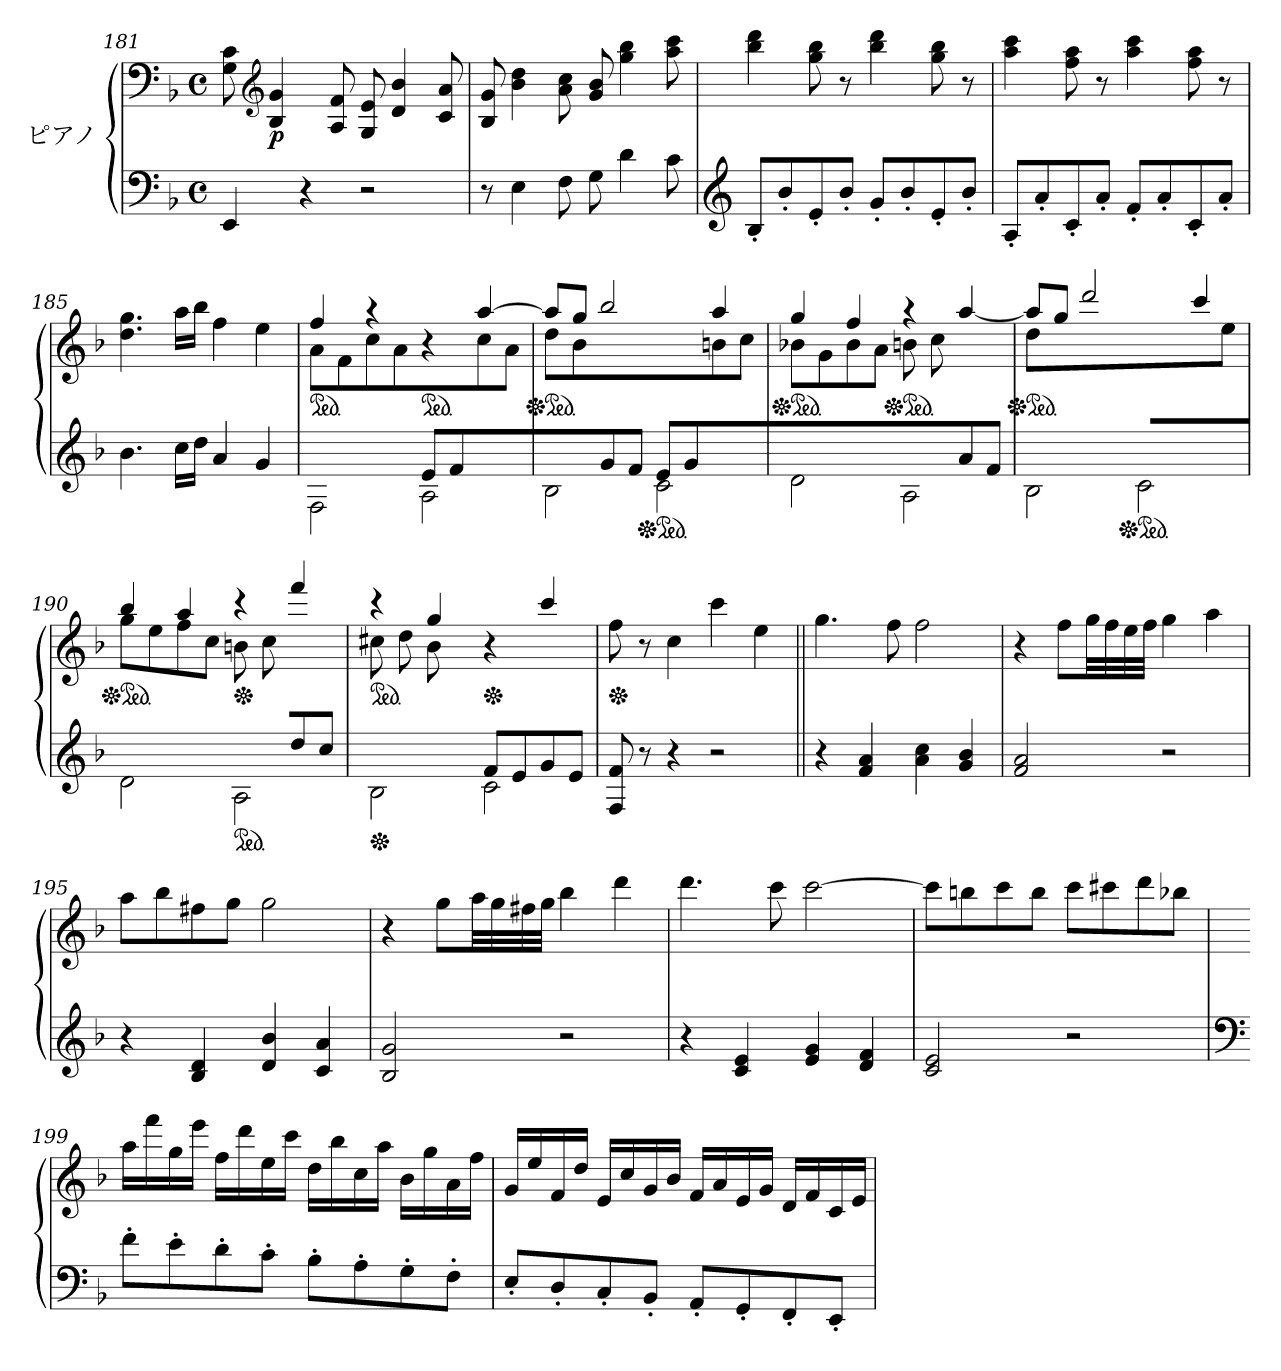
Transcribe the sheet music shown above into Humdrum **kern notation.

**kern	**kern	**dynam
*part1	*part1	*part1
*staff2	*staff1	*staff1/2
*I"ピアノ	*	*
*clefF4	*clefF4	*
*k[b-]	*k[b-]	*
*M4/4	*M4/4	*
*met(c)	*met(c)	*
=181	=181	=181
4EE/	8G\ 8c\	.
*	*clefG2	*
!	!	!LO:DY:b
.	4B-/ 4g/	p
4r	.	.
.	8A/ 8f/	.
2r	8G/ 8e/	.
.	4d/ 4b-/	.
.	8c/ 8a/	.
=182	=182	=182
8r	8B-/ 8g/	.
4E\	4b-\ 4dd\	.
8F\	8a\ 8cc\	.
8G\	8g/ 8b-/	.
4d\	4gg\ 4bb-\	.
8c\	8aa\ 8ccc\	.
=183	=183	=183
*clefG2	*	*
8B-'/L	4bb-\ 4ddd\	.
8b-'/	.	.
8e'/	8gg\ 8bb-\	.
8b-'/J	8r	.
8g'/L	4bb-\ 4ddd\	.
8b-'/	.	.
8e'/	8gg\ 8bb-\	.
8b-'/J	8r	.
=184	=184	=184
8A'/L	4aa\ 4ccc\	.
8a'/	.	.
8c'/	8ff\ 8aa\	.
8a'/J	8r	.
8f'/L	4aa\ 4ccc\	.
8a'/	.	.
8c'/	8ff\ 8aa\	.
8a'/J	8r	.
=185	=185	=185
4.b-\	4.dd\ 4.gg\	.
16cc\LL	16aa\LL	.
16dd\JJ	16bb-\JJ	.
4a/	4ff\	.
4g/	4ee\	.
=186	=186	=186
*^	*	*
*	*	*ped	*
*	*	*^	*
2ryy	2F\	4ff/	8a\L	.
.	.	.	8f\	.
.	.	4r	8cc\	.
.	.	.	8a\J	.
*	*	*ped	*	*
8e/L	2A\	4r	4ryy	.
8f/	.	.	.	.
4ryy	.	[4aa/	8cc\	.
.	.	.	8a\J	.
=187	=187	=187	=187	=187
*	*	*Xped	*	*
*	*	*ped	*	*
4ryy	2B-\	8aa/L]	8dd\L	.
.	.	8gg/J	8b-\	.
8g/	.	2bb-/	2ryy	.
8f/J	.	.	.	.
*Xped	*	*	*	*
*ped	*	*	*	*
8e/L	2c\	.	.	.
8g/	.	.	.	.
4ryy	.	4aa/	8bn\	.
.	.	.	8cc\J	.
=188	=188	=188	=188	=188
*	*	*Xped	*	*
*	*	*ped	*	*
2.ryy	2d\	4gg/	8b-X\L	.
.	.	.	8g\	.
.	.	4ff/	8b-\	.
.	.	.	8a\J	.
*	*	*Xped	*	*
*	*	*ped	*	*
.	2A\	4r	8bn\L	.
.	.	.	8cc\	.
8a/	.	[4aa/	4ryy	.
8f/J	.	.	.	.
=189	=189	=189	=189	=189
*	*	*Xped	*	*
*	*	*ped	*	*
8ryy	2B-\	8aa/L]	8dd\L	.
8b-X/	.	8gg/J	2.ryy	.
8g/	.	2ddd/	.	.
8f/J	.	.	.	.
*Xped	*	*	*	*
*ped	*	*	*	*
8e/L	2c\	.	.	.
8g/	.	.	.	.
8b-/	.	4ccc/	.	.
8ryy	.	.	8ee\J	.
=190	=190	=190	=190	=190
*	*	*Xped	*	*
*	*	*ped	*	*
2.ryy	2d\	4bb-/	8gg\L	.
.	.	.	8ee\	.
.	.	4aa/	8ff\	.
.	.	.	8cc\J	.
*ped	*	*	*	*
*	*	*Xped	*	*
.	2A\	4r	8bn\L	.
.	.	.	8cc\	.
8dd/	.	4fff/	4ryy	.
8cc/J	.	.	.	.
=191	=191	=191	=191	=191
*Xped	*	*	*	*
*	*	*ped	*	*
4.ryy	2B-\	4r	8cc#X\L	.
.	.	.	8dd\	.
.	.	4gg/	8b-\	.
8g/J	.	.	2ryy	.
*	*	*Xped	*	*
8f/L	2c\	4r	.	.
8e/	.	.	.	.
8g/	.	4ccc/	.	.
8e/J	.	.	8ryy	.
*v	*v	*	*	*
*	*v	*v	*
=192	=192	=192
*	*Xped	*
8F/ 8f/	8ff\	.
8r	8r	.
4r	4cc\	.
2r	4ccc\	.
.	4ee\	.
=193||	=193||	=193||
4r	4.gg\	.
4f/ 4a/	.	.
.	8ff\	.
4a\ 4cc\	2ff\	.
4g/ 4b-/	.	.
=194	=194	=194
2f/ 2a/	4r	.
.	8ff\L	.
.	32gg\LL	.
.	32ff\	.
.	32ee\	.
.	32ff\JJJ	.
2r	4gg\	.
.	4aa\	.
=195	=195	=195
4r	8aa\L	.
.	8bb-\	.
4B-/ 4d/	8ff#X\	.
.	8gg\J	.
4d/ 4b-/	2gg\	.
4c/ 4a/	.	.
=196	=196	=196
2B-/ 2g/	4r	.
.	8gg\L	.
.	32aa\LL	.
.	32gg\	.
.	32ff#X\	.
.	32gg\JJJ	.
2r	4bb-\	.
.	4ddd\	.
=197	=197	=197
4r	4.ddd\	.
4c/ 4e/	.	.
.	8ccc\	.
4e/ 4g/	[2ccc\	.
4d/ 4f/	.	.
=198	=198	=198
2c/ 2e/	8ccc\L]	.
.	8bbn\	.
.	8ccc\	.
.	8bb\J	.
2r	8ccc\L	.
.	8ccc#X\	.
.	8ddd\	.
.	8bb-X\J	.
=199	=199	=199
*clefF4	*	*
8f'\L	16aa\LL	.
.	16fff\	.
8e'\	16gg\	.
.	16eee\JJ	.
8d'\	16ff\LL	.
.	16ddd\	.
8c'\J	16ee\	.
.	16ccc\JJ	.
8B-'\L	16dd\LL	.
.	16bb-\	.
8A'\	16cc\	.
.	16aa\JJ	.
8G'\	16b-\LL	.
.	16gg\	.
8F'\J	16a\	.
.	16ff\JJ	.
=200	=200	=200
8E'/L	16g/LL	.
.	16ee/	.
8D'/	16f/	.
.	16dd/JJ	.
8C'/	16e/LL	.
.	16cc/	.
8BB-'/J	16g/	.
.	16b-/JJ	.
8AA'/L	16f/LL	.
.	16a/	.
8GG'/	16e/	.
.	16g/JJ	.
8FF'/	16d/LL	.
.	16f/	.
8EE'/J	16c/	.
.	16e/JJ	.
=	=	=
*-	*-	*-
